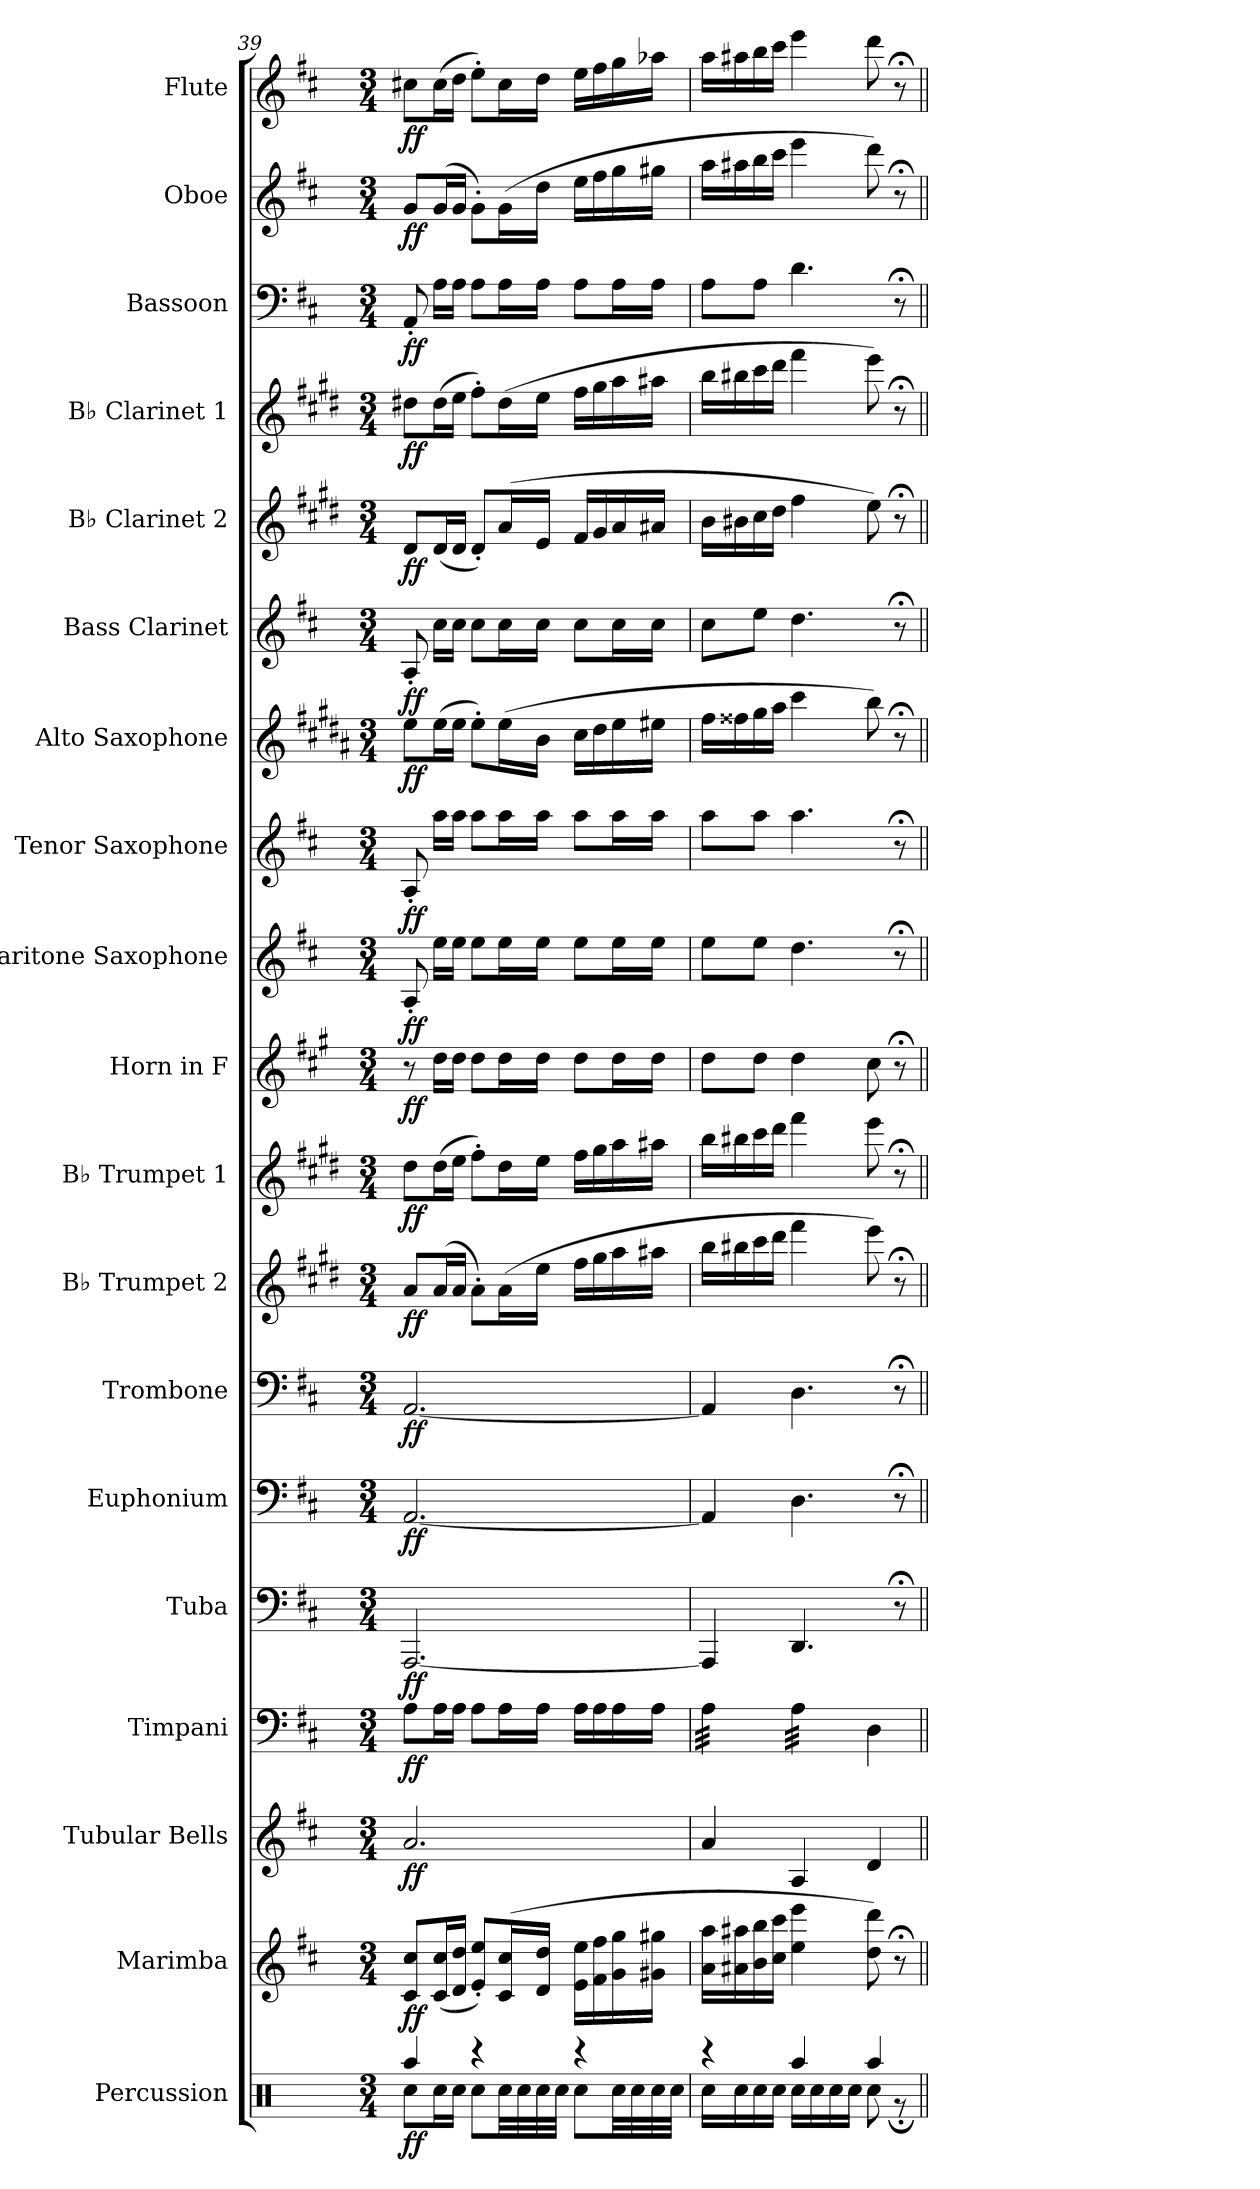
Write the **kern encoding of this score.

**kern	**dynam	**kern	**dynam	**kern	**dynam	**kern	**dynam	**kern	**dynam	**kern	**dynam	**kern	**dynam	**kern	**dynam	**kern	**dynam	**kern	**dynam	**kern	**dynam	**kern	**dynam	**kern	**dynam	**kern	**dynam	**kern	**dynam	**kern	**dynam	**kern	**dynam	**kern	**dynam	**kern	**dynam
*part19	*part19	*part18	*part18	*part17	*part17	*part16	*part16	*part15	*part15	*part14	*part14	*part13	*part13	*part12	*part12	*part11	*part11	*part10	*part10	*part9	*part9	*part8	*part8	*part7	*part7	*part6	*part6	*part5	*part5	*part4	*part4	*part3	*part3	*part2	*part2	*part1	*part1
*staff19	*staff19	*staff18	*staff18	*staff17	*staff17	*staff16	*staff16	*staff15	*staff15	*staff14	*staff14	*staff13	*staff13	*staff12	*staff12	*staff11	*staff11	*staff10	*staff10	*staff9	*staff9	*staff8	*staff8	*staff7	*staff7	*staff6	*staff6	*staff5	*staff5	*staff4	*staff4	*staff3	*staff3	*staff2	*staff2	*staff1	*staff1
*I"Percussion	*	*I"Marimba	*	*I"Tubular Bells	*	*I"Timpani	*	*I"Tuba	*	*I"Euphonium	*	*I"Trombone	*	*I"B♭ Trumpet 2	*	*I"B♭ Trumpet 1	*	*I"Horn in F	*	*I"Baritone Saxophone	*	*I"Tenor Saxophone	*	*I"Alto Saxophone	*	*I"Bass Clarinet	*	*I"B♭ Clarinet 2	*	*I"B♭ Clarinet 1	*	*I"Bassoon	*	*I"Oboe	*	*I"Flute	*
*I'Perc.	*	*I'Mrm.	*	*I'T.B.	*	*I'Timp.	*	*I'Tba.	*	*I'Euph.	*	*I'Tbn.	*	*I'B♭ Tpt. 2	*	*I'B♭ Tpt. 1	*	*	*	*I'Bar. Sax.	*	*I'T. Sax.	*	*I'A. Sax.	*	*I'B. Cl.	*	*I'B♭ Cl. 2	*	*I'B♭ Cl. 1	*	*I'Bsn.	*	*I'Ob.	*	*I'Fl.	*
!!LO:PB:g=z
*clefX	*	*clefG2	*	*clefG2	*	*clefF4	*	*clefF4	*	*clefF4	*	*clefF4	*	*clefG2	*	*clefG2	*	*clefG2	*	*clefG2	*	*clefG2	*	*clefG2	*	*clefG2	*	*clefG2	*	*clefG2	*	*clefF4	*	*clefG2	*	*clefG2	*
*	*	*	*	*	*	*	*	*	*	*	*	*	*	*ITrd1c2	*	*ITrd1c2	*	*ITrd4c7	*	*ITrd12c21	*	*ITrd8c14	*	*ITrd5c9	*	*ITrd8c14	*	*ITrd1c2	*	*ITrd1c2	*	*	*	*	*	*	*
*k[]	*	*k[f#c#]	*	*k[f#c#]	*	*k[f#c#]	*	*k[f#c#]	*	*k[f#c#]	*	*k[f#c#]	*	*k[f#c#]	*	*k[f#c#]	*	*k[f#c#]	*	*k[f#c#]	*	*k[f#c#]	*	*k[f#c#]	*	*k[f#c#]	*	*k[f#c#]	*	*k[f#c#]	*	*k[f#c#]	*	*k[f#c#]	*	*k[f#c#]	*
*M3/4	*	*M3/4	*	*M3/4	*	*M3/4	*	*M3/4	*	*M3/4	*	*M3/4	*	*M3/4	*	*M3/4	*	*M3/4	*	*M3/4	*	*M3/4	*	*M3/4	*	*M3/4	*	*M3/4	*	*M3/4	*	*M3/4	*	*M3/4	*	*M3/4	*
=39	=39	=39	=39	=39	=39	=39	=39	=39	=39	=39	=39	=39	=39	=39	=39	=39	=39	=39	=39	=39	=39	=39	=39	=39	=39	=39	=39	=39	=39	=39	=39	=39	=39	=39	=39	=39	=39
*^	*	*	*	*	*	*	*	*	*	*	*	*	*	*	*	*	*	*	*	*	*	*	*	*	*	*	*	*	*	*	*	*	*	*	*	*	*
!	!	!LO:DY:b	!	!LO:DY:b	!	!LO:DY:b	!	!LO:DY:b	!	!LO:DY:b	!	!LO:DY:b	!	!LO:DY:b	!	!LO:DY:b	!	!LO:DY:b	!	!LO:DY:b	!	!LO:DY:b	!	!LO:DY:b	!	!LO:DY:b	!	!LO:DY:b	!	!LO:DY:b	!	!LO:DY:b	!	!LO:DY:b	!	!LO:DY:b	!	!LO:DY:b
4Raa/	8Rcc\L	ff	8c#/ 8cc#/L	ff	2.a/	ff	8A\L	ff	[2.AAA/	ff	[2.AA/	ff	[2.AA/	ff	8g/L	ff	8cc#\L	ff	8r	ff	8AA'/	ff	8AA'/	ff	8g\L	ff	8AA'/	ff	8c#/L	ff	8cc#X\L	ff	8AA'/	ff	8g/L	ff	8cc#X\L	ff
.	16Rcc\L	.	(<16c#/ 16cc#/L	.	.	.	16A\L	.	.	.	.	.	.	.	(>16g/L	.	(>16cc#\L	.	16g\LL	.	16e\LL	.	16a\LL	.	(>16g\L	.	16c#\LL	.	(<16c#/L	.	(>16cc#\L	.	16A\LL	.	(>16g/L	.	(>16cc#\L	.
.	16Rcc\JJ	.	16d/ 16dd/JJ	.	.	.	16A\JJ	.	.	.	.	.	.	.	16g/JJ	.	16dd\JJ	.	16g\JJ	.	16e\JJ	.	16a\JJ	.	16g\JJ	.	16c#\JJ	.	16c#/JJ	.	16dd\JJ	.	16A\JJ	.	16g/JJ	.	16dd\JJ	.
4r	8Rcc\L	.	8e/' 8ee/'L)	.	.	.	8A\L	.	.	.	.	.	.	.	8g'\L)	.	8ee'\L)	.	8g\L	.	8e\L	.	8a\L	.	8g'\L)	.	8c#\L	.	8c#'/L)	.	8ee'\L)	.	8A\L	.	8g'\L)	.	8ee'\L)	.
.	32Rcc\LL	.	(>16c#/ 16cc#/L	.	.	.	16A\L	.	.	.	.	.	.	.	(>16g\L	.	16cc#\L	.	16g\L	.	16e\L	.	16a\L	.	(>16g\L	.	16c#\L	.	(>16g/L	.	(>16cc#\L	.	16A\L	.	(>16g\L	.	16cc#\L	.
.	32Rcc\	.	.	.	.	.	.	.	.	.	.	.	.	.	.	.	.	.	.	.	.	.	.	.	.	.	.	.	.	.	.	.	.	.	.	.	.	.
.	32Rcc\	.	16d/ 16dd/JJ	.	.	.	16A\JJ	.	.	.	.	.	.	.	16dd\JJ	.	16dd\JJ	.	16g\JJ	.	16e\JJ	.	16a\JJ	.	16d\JJ	.	16c#\JJ	.	16d/JJ	.	16dd\JJ	.	16A\JJ	.	16dd\JJ	.	16dd\JJ	.
.	32Rcc\JJJ	.	.	.	.	.	.	.	.	.	.	.	.	.	.	.	.	.	.	.	.	.	.	.	.	.	.	.	.	.	.	.	.	.	.	.	.	.
4r	8Rcc\L	.	16e\ 16ee\LL	.	.	.	16A\LL	.	.	.	.	.	.	.	16ee\LL	.	16ee\LL	.	8g\L	.	8e\L	.	8a\L	.	16e\LL	.	8c#\L	.	16e/LL	.	16ee\LL	.	8A\L	.	16ee\LL	.	16ee\LL	.
.	.	.	16f#\ 16ff#\	.	.	.	16A\	.	.	.	.	.	.	.	16ff#\	.	16ff#\	.	.	.	.	.	.	.	16f#\	.	.	.	16f#/	.	16ff#\	.	.	.	16ff#\	.	16ff#\	.
.	32Rcc\LL	.	16g\ 16gg\	.	.	.	16A\	.	.	.	.	.	.	.	16gg\	.	16gg\	.	16g\L	.	16e\L	.	16a\L	.	16g\	.	16c#\L	.	16g/	.	16gg\	.	16A\L	.	16gg\	.	16gg\	.
.	32Rcc\	.	.	.	.	.	.	.	.	.	.	.	.	.	.	.	.	.	.	.	.	.	.	.	.	.	.	.	.	.	.	.	.	.	.	.	.	.
.	32Rcc\	.	16g#X\ 16gg#X\JJ	.	.	.	16A\JJ	.	.	.	.	.	.	.	16gg#X\JJ	.	16gg#X\JJ	.	16g\JJ	.	16e\JJ	.	16a\JJ	.	16g#X\JJ	.	16c#\JJ	.	16g#X/JJ	.	16gg#X\JJ	.	16A\JJ	.	16gg#X\JJ	.	16aa-X\JJ	.
.	32Rcc\JJJ	.	.	.	.	.	.	.	.	.	.	.	.	.	.	.	.	.	.	.	.	.	.	.	.	.	.	.	.	.	.	.	.	.	.	.	.	.
=40	=40	=40	=40	=40	=40	=40	=40	=40	=40	=40	=40	=40	=40	=40	=40	=40	=40	=40	=40	=40	=40	=40	=40	=40	=40	=40	=40	=40	=40	=40	=40	=40	=40	=40	=40	=40	=40	=40
*tremolo	*	*	*	*	*	*	*	*	*	*	*	*	*	*	*	*	*	*	*	*	*	*	*	*	*	*	*	*	*	*	*	*	*	*	*	*	*	*
*	*	*	*	*	*	*	*tremolo	*	*	*	*	*	*	*	*	*	*	*	*	*	*	*	*	*	*	*	*	*	*	*	*	*	*	*	*	*	*	*
4r	16Rcc\LL	.	16a\ 16aa\LL	.	4a/	.	32A\LLL	.	4AAA/]	.	4AA/]	.	4AA/]	.	16aa\LL	.	16aa\LL	.	8g\L	.	8e\L	.	8a\L	.	16a\LL	.	8c#\L	.	16a\LL	.	16aa\LL	.	8A\L	.	16aa\LL	.	16aa\LL	.
.	.	.	.	.	.	.	32A\	.	.	.	.	.	.	.	.	.	.	.	.	.	.	.	.	.	.	.	.	.	.	.	.	.	.	.	.	.	.	.
.	16Rcc\	.	16a#X\ 16aa#X\	.	.	.	32A\	.	.	.	.	.	.	.	16aa#X\	.	16aa#X\	.	.	.	.	.	.	.	16a#X\	.	.	.	16a#X\	.	16aa#X\	.	.	.	16aa#X\	.	16aa#X\	.
.	.	.	.	.	.	.	32A\	.	.	.	.	.	.	.	.	.	.	.	.	.	.	.	.	.	.	.	.	.	.	.	.	.	.	.	.	.	.	.
.	16Rcc\	.	16b\ 16bb\	.	.	.	32A\	.	.	.	.	.	.	.	16bb\	.	16bb\	.	8g\J	.	8e\J	.	8a\J	.	16b\	.	8e\J	.	16b\	.	16bb\	.	8A\J	.	16bb\	.	16bb\	.
.	.	.	.	.	.	.	32A\	.	.	.	.	.	.	.	.	.	.	.	.	.	.	.	.	.	.	.	.	.	.	.	.	.	.	.	.	.	.	.
.	16Rcc\JJ	.	16cc#\ 16ccc#\JJ	.	.	.	32A\	.	.	.	.	.	.	.	16ccc#\JJ	.	16ccc#\JJ	.	.	.	.	.	.	.	16cc#\JJ	.	.	.	16cc#\JJ	.	16ccc#\JJ	.	.	.	16ccc#\JJ	.	16ccc#\JJ	.
.	.	.	.	.	.	.	32A\JJJ	.	.	.	.	.	.	.	.	.	.	.	.	.	.	.	.	.	.	.	.	.	.	.	.	.	.	.	.	.	.	.
4Raa/	16Rcc\LL	.	4ee\ 4eee\	.	4A/	.	32A\LLL	.	4.DD/	.	4.D\	.	4.D\	.	4eee\	.	4eee\	.	4g\	.	4.d\	.	4.a\	.	4ee\	.	4.d\	.	4ee\	.	4eee\	.	4.d\	.	4eee\	.	4eee\	.
.	.	.	.	.	.	.	32A\	.	.	.	.	.	.	.	.	.	.	.	.	.	.	.	.	.	.	.	.	.	.	.	.	.	.	.	.	.	.	.
.	16Rcc\	.	.	.	.	.	32A\	.	.	.	.	.	.	.	.	.	.	.	.	.	.	.	.	.	.	.	.	.	.	.	.	.	.	.	.	.	.	.
.	.	.	.	.	.	.	32A\	.	.	.	.	.	.	.	.	.	.	.	.	.	.	.	.	.	.	.	.	.	.	.	.	.	.	.	.	.	.	.
.	16Rcc\	.	.	.	.	.	32A\	.	.	.	.	.	.	.	.	.	.	.	.	.	.	.	.	.	.	.	.	.	.	.	.	.	.	.	.	.	.	.
.	.	.	.	.	.	.	32A\	.	.	.	.	.	.	.	.	.	.	.	.	.	.	.	.	.	.	.	.	.	.	.	.	.	.	.	.	.	.	.
.	16Rcc\JJ	.	.	.	.	.	32A\	.	.	.	.	.	.	.	.	.	.	.	.	.	.	.	.	.	.	.	.	.	.	.	.	.	.	.	.	.	.	.
*Xtremolo	*	*	*	*	*	*	*	*	*	*	*	*	*	*	*	*	*	*	*	*	*	*	*	*	*	*	*	*	*	*	*	*	*	*	*	*	*	*
.	.	.	.	.	.	.	32A\JJJ	.	.	.	.	.	.	.	.	.	.	.	.	.	.	.	.	.	.	.	.	.	.	.	.	.	.	.	.	.	.	.
*	*	*	*	*	*	*	*Xtremolo	*	*	*	*	*	*	*	*	*	*	*	*	*	*	*	*	*	*	*	*	*	*	*	*	*	*	*	*	*	*	*
4Raa/	8Rcc\	.	8dd\ 8ddd\)	.	4d/	.	4D\	.	.	.	.	.	.	.	8ddd\)	.	8ddd\	.	8f#\	.	.	.	.	.	8dd\)	.	.	.	8dd\)	.	8ddd\)	.	.	.	8ddd\)	.	8ddd\	.
.	8r;	.	8r;<	.	.	.	.	.	8r;<	.	8r;<	.	8r;<	.	8r;<	.	8r;<	.	8r;<	.	8r;<	.	8r;<	.	8r;<	.	8r;<	.	8r;<	.	8r;<	.	8r;<	.	8r;<	.	8r;<	.
*v	*v	*	*	*	*	*	*	*	*	*	*	*	*	*	*	*	*	*	*	*	*	*	*	*	*	*	*	*	*	*	*	*	*	*	*	*	*	*
=||	=||	=||	=||	=||	=||	=||	=||	=||	=||	=||	=||	=||	=||	=||	=||	=||	=||	=||	=||	=||	=||	=||	=||	=||	=||	=||	=||	=||	=||	=||	=||	=||	=||	=||	=||	=||	=||
*-	*-	*-	*-	*-	*-	*-	*-	*-	*-	*-	*-	*-	*-	*-	*-	*-	*-	*-	*-	*-	*-	*-	*-	*-	*-	*-	*-	*-	*-	*-	*-	*-	*-	*-	*-	*-	*-
